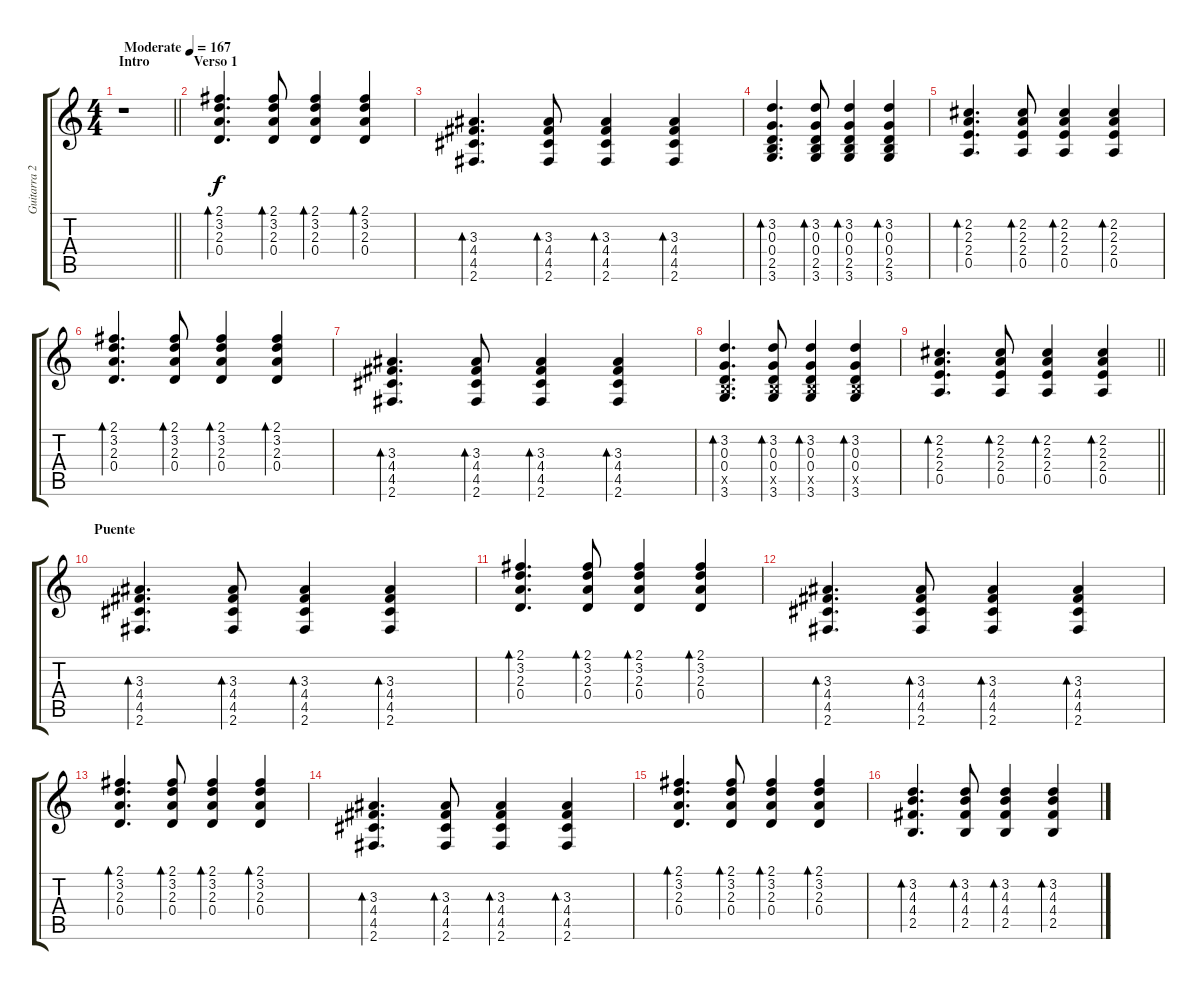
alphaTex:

\track ("Guitarra 2" "Guitarra 2") {instrument electricguitarclean}
\staff {score tabs}
\tuning (E4 B3 G3 D3 A2 E2) {hide}
\ts (4 4)
\section ("" "Intro")
\tempo (167 "Moderate")
\clef g2
\barLineRight lightlight
\ks c
r.1{dy f instrument electricguitarclean} |
\section ("" "Verso 1")
(2.1 3.2 2.3 0.4).4{d bd 60} (2.1 3.2 2.3 0.4).8{bd 60} (2.1 3.2 2.3 0.4).4{bd 60} (2.1 3.2 2.3 0.4).4{bd 60} |
(3.3 4.4 4.5 2.6).4{d bd 60} (3.3 4.4 4.5 2.6).8{bd 60} (3.3 4.4 4.5 2.6).4{bd 60} (3.3 4.4 4.5 2.6).4{bd 60} |
(3.2 0.3 0.4 2.5 3.6).4{d bd 60} (3.2 0.3 0.4 2.5 3.6).8{bd 60} (3.2 0.3 0.4 2.5 3.6).4{bd 60} (3.2 0.3 0.4 2.5 3.6).4{bd 60} |
(2.2 2.3 2.4 0.5).4{d bd 60} (2.2 2.3 2.4 0.5).8{bd 60} (2.2 2.3 2.4 0.5).4{bd 60} (2.2 2.3 2.4 0.5).4{bd 60} |
(2.1 3.2 2.3 0.4).4{d bd 60} (2.1 3.2 2.3 0.4).8{bd 60} (2.1 3.2 2.3 0.4).4{bd 60} (2.1 3.2 2.3 0.4).4{bd 60} |
(3.3 4.4 4.5 2.6).4{d bd 60} (3.3 4.4 4.5 2.6).8{bd 60} (3.3 4.4 4.5 2.6).4{bd 60} (3.3 4.4 4.5 2.6).4{bd 60} |
(3.2 0.3 0.4 2.5{x} 3.6).4{d bd 60} (3.2 0.3 0.4 2.5{x} 3.6).8{bd 60} (3.2 0.3 0.4 2.5{x} 3.6).4{bd 60} (3.2 0.3 0.4 2.5{x} 3.6).4{bd 60} |
\barLineRight lightlight
(2.2 2.3 2.4 0.5).4{d bd 60} (2.2 2.3 2.4 0.5).8{bd 60} (2.2 2.3 2.4 0.5).4{bd 60} (2.2 2.3 2.4 0.5).4{bd 60} |
\section ("" "Puente")
(3.3 4.4 4.5 2.6).4{d bd 60} (3.3 4.4 4.5 2.6).8{bd 60} (3.3 4.4 4.5 2.6).4{bd 60} (3.3 4.4 4.5 2.6).4{bd 60} |
(2.1 3.2 2.3 0.4).4{d bd 60} (2.1 3.2 2.3 0.4).8{bd 60} (2.1 3.2 2.3 0.4).4{bd 60} (2.1 3.2 2.3 0.4).4{bd 60} |
(3.3 4.4 4.5 2.6).4{d bd 60} (3.3 4.4 4.5 2.6).8{bd 60} (3.3 4.4 4.5 2.6).4{bd 60} (3.3 4.4 4.5 2.6).4{bd 60} |
(2.1 3.2 2.3 0.4).4{d bd 60} (2.1 3.2 2.3 0.4).8{bd 60} (2.1 3.2 2.3 0.4).4{bd 60} (2.1 3.2 2.3 0.4).4{bd 60} |
(3.3 4.4 4.5 2.6).4{d bd 60} (3.3 4.4 4.5 2.6).8{bd 60} (3.3 4.4 4.5 2.6).4{bd 60} (3.3 4.4 4.5 2.6).4{bd 60} |
(2.1 3.2 2.3 0.4).4{d bd 60} (2.1 3.2 2.3 0.4).8{bd 60} (2.1 3.2 2.3 0.4).4{bd 60} (2.1 3.2 2.3 0.4).4{bd 60} |
(3.2 4.3 4.4 2.5).4{d bd 60} (3.2 4.3 4.4 2.5).8{bd 60} (3.2 4.3 4.4 2.5).4{bd 60} (3.2 4.3 4.4 2.5).4{bd 60}
